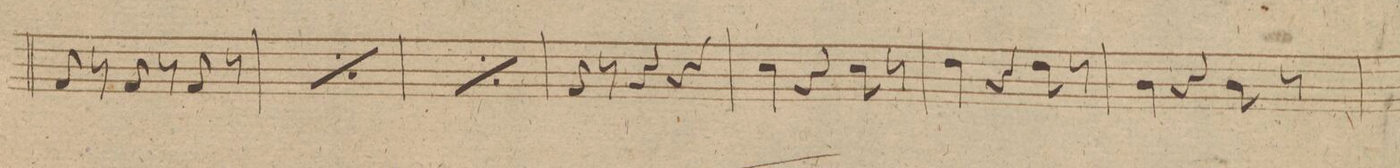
**kern
*I"Organo.
*clefF4
*k[f#g#c#]
*M3/4
8AA/
8r
8AA/
8r
8AA/
8r
=88
*rep
8AA/
8r
8AA/
8r
8AA/
8r
*Xrep
=89
*rep
8AA/
8r
8AA/
8r
8AA/
8r
*Xrep
=90
8AA/
8r
4r
4r
=91
4E\
4r
8E\
8r
=92
4F#\
4r
8F#\
8r
=93
4D\
4r
8D\
8r
=94
*-
